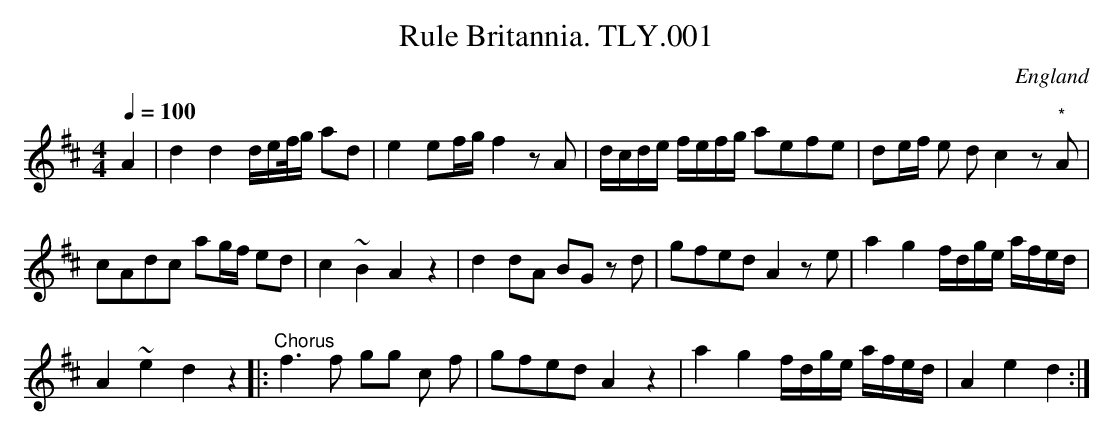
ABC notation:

X:1
T:Rule Britannia. TLY.001
M:4/4
L:1/8
Q:1/4=100
O:England
K:D major
A2|d2d2 d/e/f//g/ ad|e2 ef/g/f2 z A|d/c/d/e/ f/e/f/g/ aefe|\
de/f/ e d c2z"*"A|!
cAdc ag/2f/2 ed|c2~B2A2 z2|d2dA BG z d|\
gfed A2 z e|a2 g2 f/d/g/e/ a/f/e/d/|!
A2 ~e2d2 z2 ||:"^Chorus"f3f gg c f|gfed A2 z2|\
a2g2 f/d/g/e/ a/f/e/d/|A2e2d2:|
